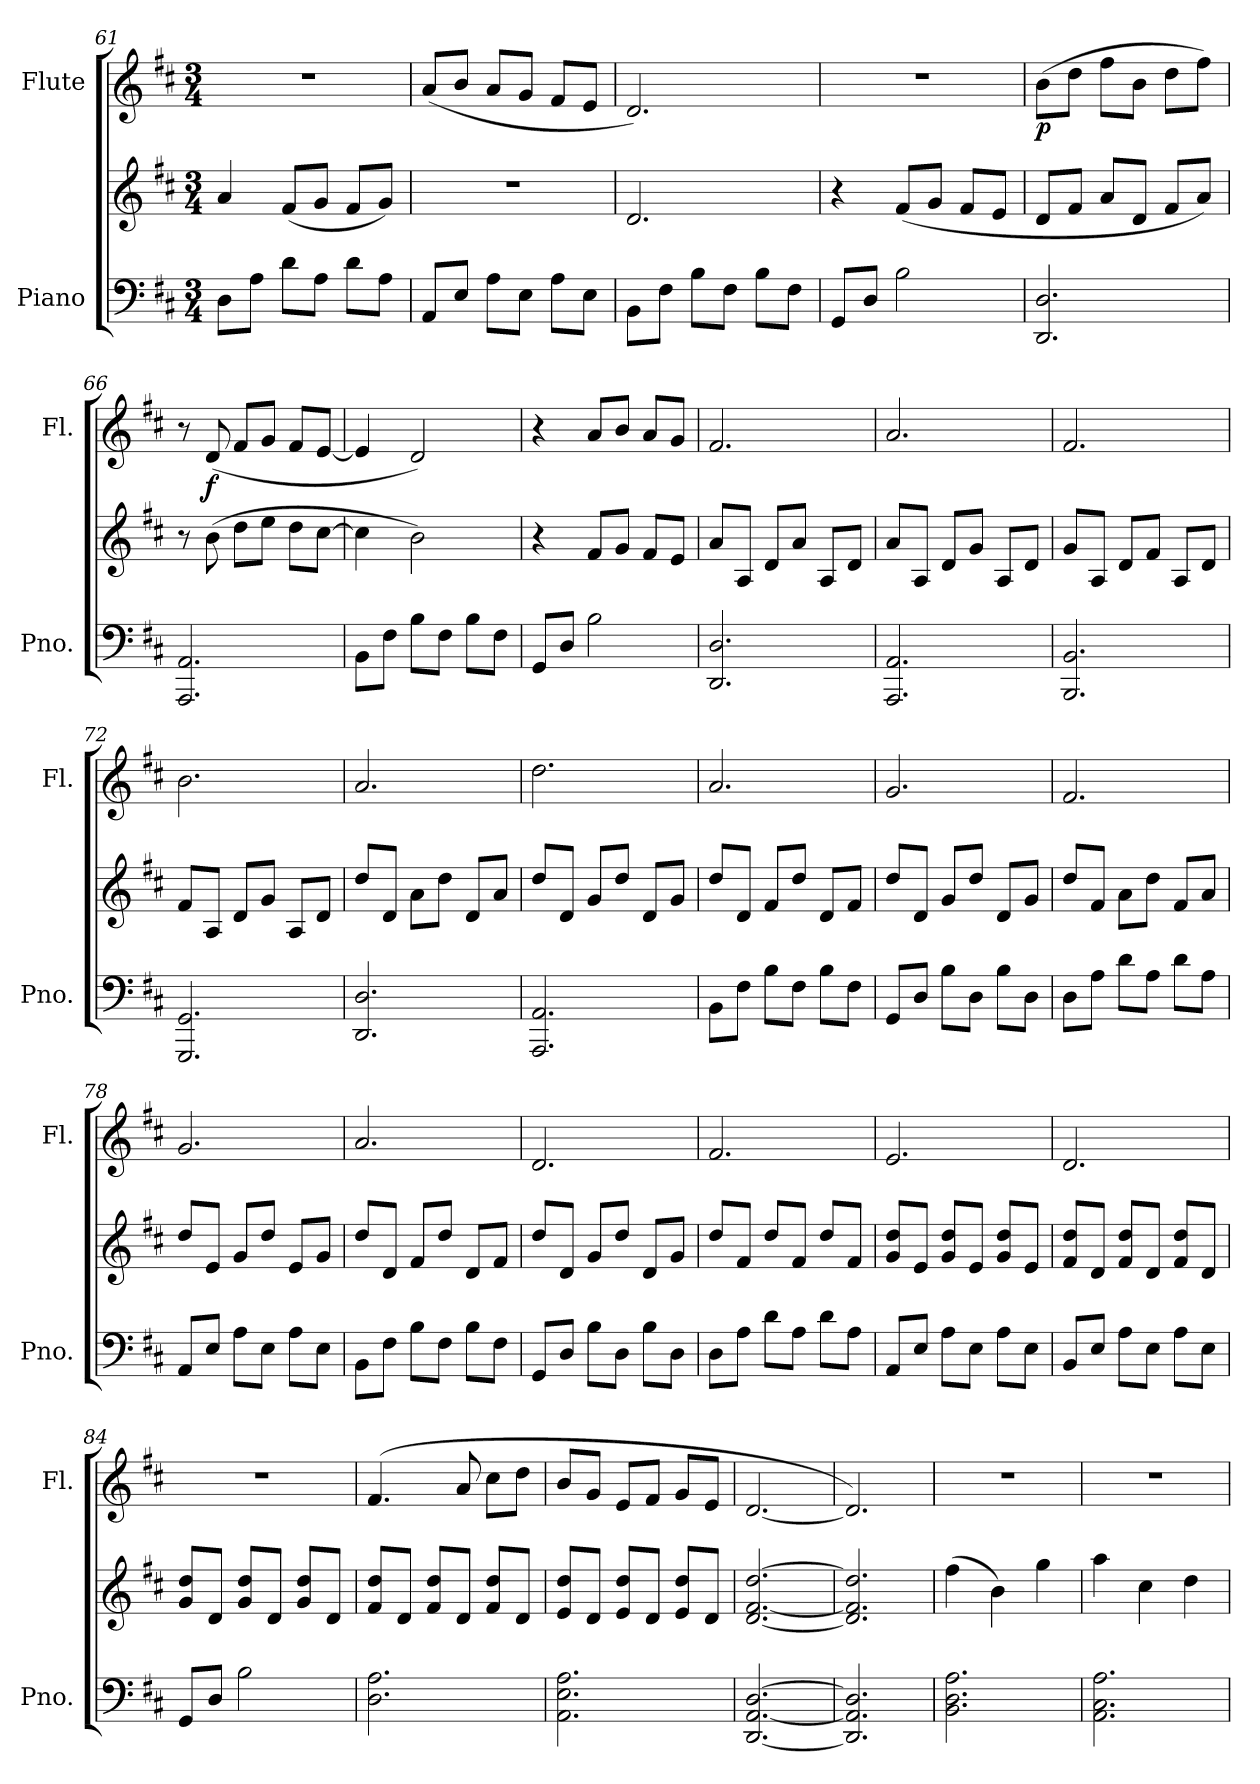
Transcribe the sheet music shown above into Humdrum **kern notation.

**kern	**kern	**kern	**dynam
*part2	*part2	*part1	*part1
*staff3	*staff2	*staff1	*staff1
*I"Piano	*	*I"Flute	*
*I'Pno.	*	*I'Fl.	*
*clefF4	*clefG2	*clefG2	*
*k[f#c#]	*k[f#c#]	*k[f#c#]	*
*M3/4	*M3/4	*M3/4	*
=61	=61	=61	=61
8D\L	4a/	2.r	.
8A\J	.	.	.
8d\L	(8f#/L	.	.
8A\J	8g/J	.	.
8d\L	8f#/L	.	.
8A\J	8g/J)	.	.
!!LO:PB:g=z
=62	=62	=62	=62
8AA/L	2.r	(8a/L	.
8E/J	.	8b/J	.
8A\L	.	8a/L	.
8E\J	.	8g/J	.
8A\L	.	8f#/L	.
8E\J	.	8e/J	.
=63	=63	=63	=63
8BB\L	2.d/	2.d/)	.
8F#\J	.	.	.
8B\L	.	.	.
8F#\J	.	.	.
8B\L	.	.	.
8F#\J	.	.	.
=64	=64	=64	=64
8GG/L	4r	2.r	.
8D/J	.	.	.
2B\	(8f#/L	.	.
.	8g/J	.	.
.	8f#/L	.	.
.	8e/J	.	.
=65	=65	=65	=65
!	!	!	!LO:DY:b
2.DD/ 2.D/	8d/L	(8b\L	p
.	8f#/J	8dd\J	.
.	8a/L	8ff#\L	.
.	8d/J	8b\J	.
.	8f#/L	8dd\L	.
.	8a/J)	8ff#\J)	.
=66	=66	=66	=66
2.AAA/ 2.AA/	8r	8r	.
!	!	!	!LO:DY:b
.	(8b\	(8d/	f
.	8dd\L	8f#/L	.
.	8ee\J	8g/J	.
.	8dd\L	8f#/L	.
.	[8cc#\J	[8e/J	.
=67	=67	=67	=67
8BB\L	4cc#\]	4e/]	.
8F#\J	.	.	.
8B\L	2b\)	2d/)	.
8F#\J	.	.	.
8B\L	.	.	.
8F#\J	.	.	.
!!LO:LB:g=z
=68	=68	=68	=68
8GG/L	4r	4r	.
8D/J	.	.	.
2B\	8f#/L	8a/L	.
.	8g/J	8b/J	.
.	8f#/L	8a/L	.
.	8e/J	8g/J	.
=69	=69	=69	=69
2.DD/ 2.D/	8a/L	2.f#/	.
.	8A/J	.	.
.	8d/L	.	.
.	8a/J	.	.
.	8A/L	.	.
.	8d/J	.	.
=70	=70	=70	=70
2.AAA/ 2.AA/	8a/L	2.a/	.
.	8A/J	.	.
.	8d/L	.	.
.	8g/J	.	.
.	8A/L	.	.
.	8d/J	.	.
=71	=71	=71	=71
2.BBB/ 2.BB/	8g/L	2.f#/	.
.	8A/J	.	.
.	8d/L	.	.
.	8f#/J	.	.
.	8A/L	.	.
.	8d/J	.	.
=72	=72	=72	=72
2.GGG/ 2.GG/	8f#/L	2.b\	.
.	8A/J	.	.
.	8d/L	.	.
.	8g/J	.	.
.	8A/L	.	.
.	8d/J	.	.
=73	=73	=73	=73
2.DD/ 2.D/	8dd/L	2.a/	.
.	8d/J	.	.
.	8a\L	.	.
.	8dd\J	.	.
.	8d/L	.	.
.	8a/J	.	.
!!LO:LB:g=z
=74	=74	=74	=74
2.AAA/ 2.AA/	8dd/L	2.dd\	.
.	8d/J	.	.
.	8g/L	.	.
.	8dd/J	.	.
.	8d/L	.	.
.	8g/J	.	.
=75	=75	=75	=75
8BB\L	8dd/L	2.a/	.
8F#\J	8d/J	.	.
8B\L	8f#/L	.	.
8F#\J	8dd/J	.	.
8B\L	8d/L	.	.
8F#\J	8f#/J	.	.
=76	=76	=76	=76
8GG/L	8dd/L	2.g/	.
8D/J	8d/J	.	.
8B\L	8g/L	.	.
8D\J	8dd/J	.	.
8B\L	8d/L	.	.
8D\J	8g/J	.	.
=77	=77	=77	=77
8D\L	8dd/L	2.f#/	.
8A\J	8f#/J	.	.
8d\L	8a\L	.	.
8A\J	8dd\J	.	.
8d\L	8f#/L	.	.
8A\J	8a/J	.	.
=78	=78	=78	=78
8AA/L	8dd/L	2.g/	.
8E/J	8e/J	.	.
8A\L	8g/L	.	.
8E\J	8dd/J	.	.
8A\L	8e/L	.	.
8E\J	8g/J	.	.
=79	=79	=79	=79
8BB\L	8dd/L	2.a/	.
8F#\J	8d/J	.	.
8B\L	8f#/L	.	.
8F#\J	8dd/J	.	.
8B\L	8d/L	.	.
8F#\J	8f#/J	.	.
!!LO:LB:g=z
=80	=80	=80	=80
8GG/L	8dd/L	2.d/	.
8D/J	8d/J	.	.
8B\L	8g/L	.	.
8D\J	8dd/J	.	.
8B\L	8d/L	.	.
8D\J	8g/J	.	.
=81	=81	=81	=81
8D\L	8dd/L	2.f#/	.
8A\J	8f#/J	.	.
8d\L	8dd/L	.	.
8A\J	8f#/J	.	.
8d\L	8dd/L	.	.
8A\J	8f#/J	.	.
=82	=82	=82	=82
8AA/L	8g/ 8dd/L	2.e/	.
8E/J	8e/J	.	.
8A\L	8g/ 8dd/L	.	.
8E\J	8e/J	.	.
8A\L	8g/ 8dd/L	.	.
8E\J	8e/J	.	.
=83	=83	=83	=83
8BB/L	8f#/ 8dd/L	2.d/	.
8E/J	8d/J	.	.
8A\L	8f#/ 8dd/L	.	.
8E\J	8d/J	.	.
8A\L	8f#/ 8dd/L	.	.
8E\J	8d/J	.	.
=84	=84	=84	=84
8GG/L	8g/ 8dd/L	2.r	.
8D/J	8d/J	.	.
2B\	8g/ 8dd/L	.	.
.	8d/J	.	.
.	8g/ 8dd/L	.	.
.	8d/J	.	.
=85	=85	=85	=85
2.D\ 2.A\	8f#/ 8dd/L	(4.f#/	.
.	8d/J	.	.
.	8f#/ 8dd/L	.	.
.	8d/J	8a/	.
.	8f#/ 8dd/L	8cc#\L	.
.	8d/J	8dd\J	.
!!LO:PB:g=z
=86	=86	=86	=86
2.AA\ 2.E\ 2.A\	8e/ 8dd/L	8b/L	.
.	8d/J	8g/J	.
.	8e/ 8dd/L	8e/L	.
.	8d/J	8f#/J	.
.	8e/ 8dd/L	8g/L	.
.	8d/J	8e/J	.
=87	=87	=87	=87
[2.DD/ [2.AA/ [2.D/	[2.d/ [2.f#/ [2.dd/	[2.d/	.
=88	=88	=88	=88
2.DD/] 2.AA/] 2.D/]	2.d/] 2.f#/] 2.dd/]	2.d/])	.
=89	=89	=89	=89
2.BB\ 2.D\ 2.A\	(4ff#\	2.r	.
.	4b\)	.	.
.	4gg\	.	.
=90	=90	=90	=90
2.AA\ 2.C#\ 2.A\	4aa\	2.r	.
.	4cc#\	.	.
.	4dd\	.	.
=	=	=	=
*-	*-	*-	*-
